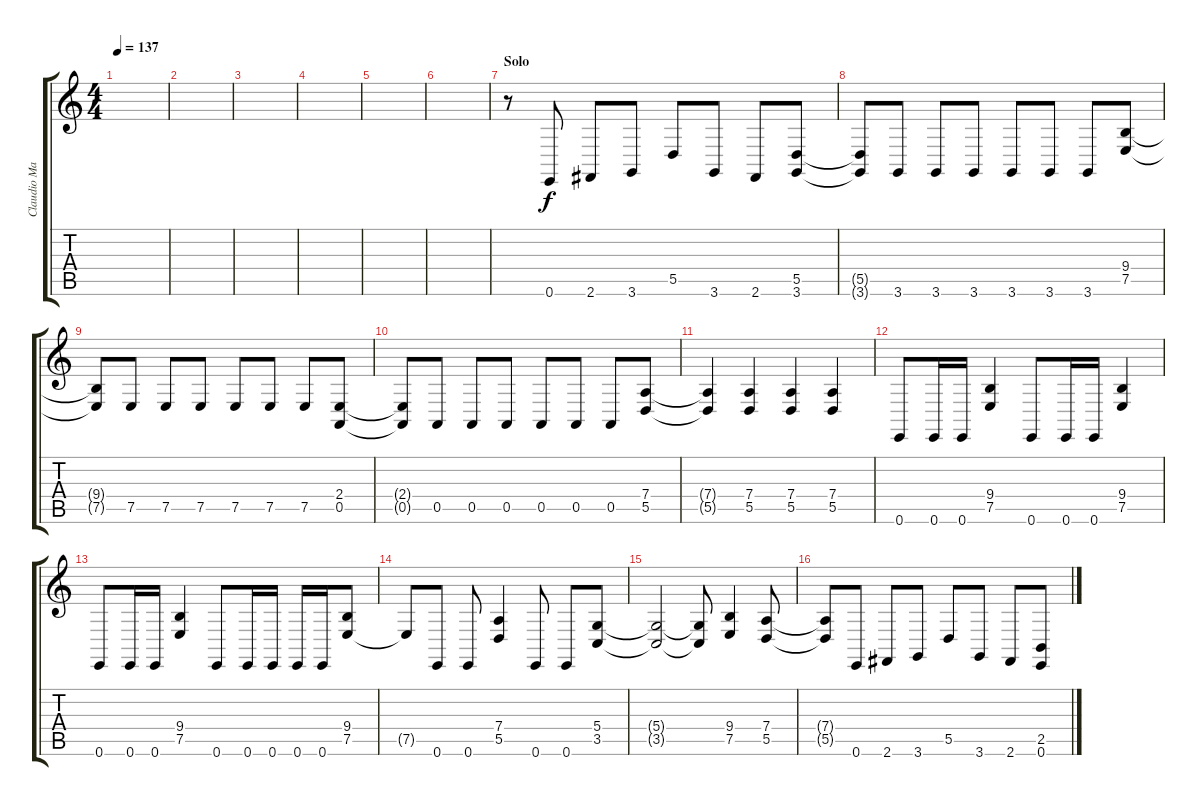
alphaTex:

\track ("Claudio Marciello (Gtr 2)" "Claudio Ma") {instrument cello}
\staff {score tabs}
\tuning (E4 B3 G3 D3 A2 E2) {hide}
\ts (4 4)
\tempo 137
\clef g2
\ks c
|
|
|
|
|
|
\section ("" "Solo")
r.8 0.6.8{dy f} 2.6.8 3.6.8 5.5.8 3.6.8 2.6.8 (5.5 3.6).8 |
(5.5{t} 3.6{t}).8 3.6.8 3.6.8 3.6.8 3.6.8 3.6.8 3.6.8 (9.4 7.5).8 |
(9.4{t} 7.5{t}).8 7.5.8 7.5.8 7.5.8 7.5.8 7.5.8 7.5.8 (2.4 0.5).8 |
(2.4{t} 0.5{t}).8 0.5.8 0.5.8 0.5.8 0.5.8 0.5.8 0.5.8 (7.4 5.5).8 |
(7.4{t} 5.5{t}).4 (7.4 5.5).4 (7.4 5.5).4 (7.4 5.5).4 |
0.6.8 0.6.16 0.6.16 (9.4 7.5).4 0.6.8 0.6.16 0.6.16 (9.4 7.5).4 |
0.6.8 0.6.16 0.6.16 (9.4 7.5).4 0.6.8 0.6.16 0.6.16 0.6.16 0.6.16 (9.4 7.5).8 |
7.5{t}.8 0.6.8 0.6.8 (7.4 5.5).4 0.6.8 0.6.8 (5.4 3.5).8 |
(5.4{t} 3.5{t}).2 (5.4{t} 3.5{t}).8 (9.4 7.5).4 (7.4 5.5).8 |
(7.4{t} 5.5{t}).8 0.6.8 2.6.8 3.6.8 5.5.8 3.6.8 2.6.8 (2.5 0.6).8
